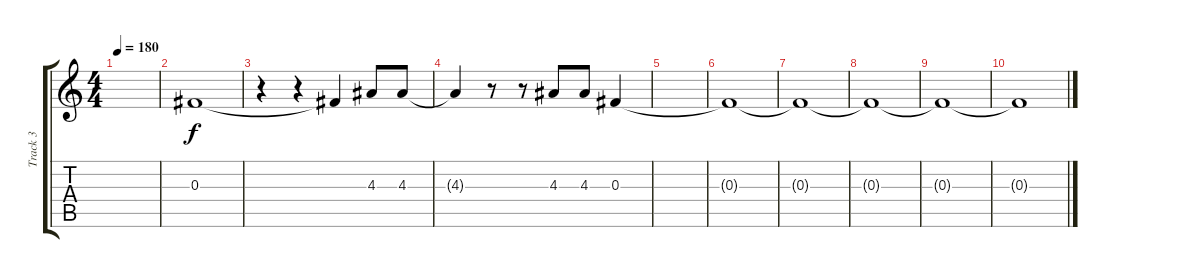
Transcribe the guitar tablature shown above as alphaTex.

\track ("Track 3" "Track 3") {instrument acousticguitarsteel}
\staff {score tabs}
\tuning (Eb4 Bb3 Gb3 Db3 Ab2 Eb2) {hide}
\ts (4 4)
\tempo 180
\clef g2
\ks c
|
0.3{t}.1 |
r.4 r.4 0.3{t}.4 4.3.8 4.3.8 |
4.3{t}.4 r.8 r.8 4.3.8 4.3.8 0.3.4 |
|
0.3{t}.1 |
0.3{t}.1 |
0.3{t}.1 |
0.3{t}.1 |
0.3{t}.1
